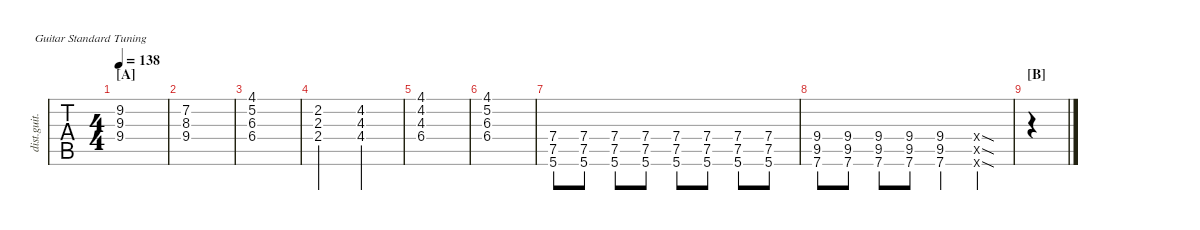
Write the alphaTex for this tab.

\defaultSystemsLayout 4
\hideDynamics
\bracketExtendMode nobrackets
\track ("Distortion Guitar" "dist.guit.") {defaultSystemsLayout 4 instrument distortionguitar}
\staff {tabs}
\tuning (E4 B3 G3 D3 A2 E2)
\ts (4 4)
\section ("A" "")
\tempo 138
\clef g2
\ks c
(9.2{acc #} 9.3 9.4).1{dy mf} |
(7.2{acc #} 8.3{acc #} 9.4).1 |
(4.1{acc #} 5.2 6.3{acc #} 6.4{acc #}).1 |
(2.2{acc #} 2.3 2.4).2 (4.4{acc #} 4.3 4.2{acc #}).2 |
(4.2{acc #} 4.1{acc #} 4.3 6.4{acc #}).1 |
(4.1{acc #} 5.2 6.3{acc #} 6.4{acc #}).1 |
(5.6 7.5 7.4).8 (5.6 7.5 7.4).8 (5.6 7.5 7.4).8 (5.6 7.5 7.4).8 (5.6 7.5 7.4).8 (5.6 7.5 7.4).8 (5.6 7.5 7.4).8 (5.6 7.5 7.4).8 |
(9.4 9.5{acc #} 7.6).8 (9.4 9.5{acc #} 7.6).8 (9.4 9.5{acc #} 7.6).8 (9.4 9.5{acc #} 7.6).8 (9.4 9.5{acc #} 7.6).4 (0.6{sod x} 0.5{sod x} 0.4{sod x}).4 |
\section ("B" "")
